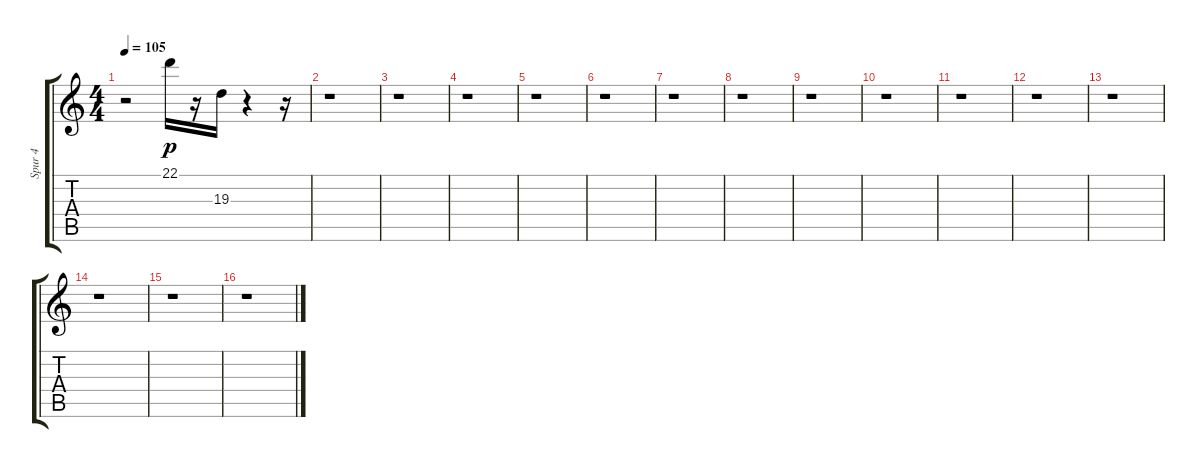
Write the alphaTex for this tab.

\track ("Spur 4" "Spur 4") {instrument lead3calliope}
\staff {score tabs}
\tuning (E4 B3 G3 D3 A2 E2) {hide}
\ts (4 4)
\tempo 105
\clef g2
\ks c
r.2{dy p} 22.1.16 r.16 19.3.16 r.4 r.16 |
r.1 |
r.1 |
r.1 |
r.1 |
r.1 |
r.1 |
r.1 |
r.1 |
r.1 |
r.1 |
r.1 |
r.1 |
r.1 |
r.1 |
r.1
